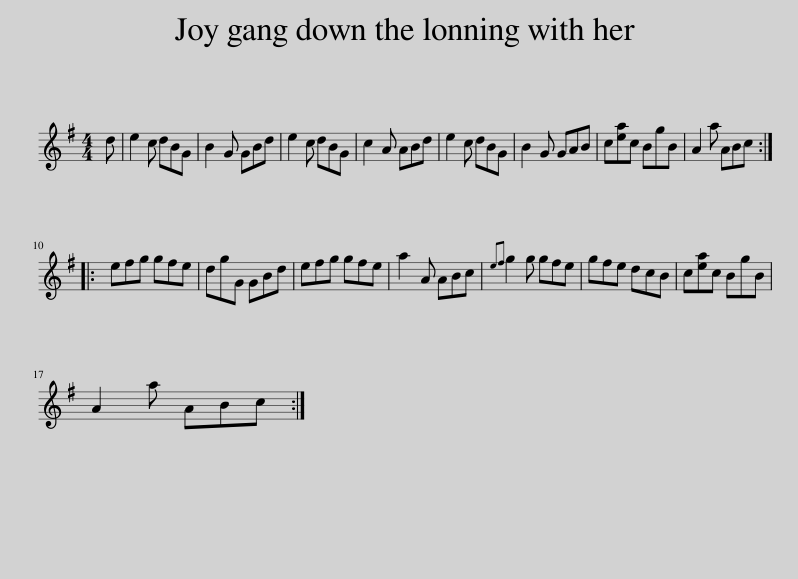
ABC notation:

X:1
L:1/8
M:4/4
I:linebreak $
K:G
V:1 treble
V:1
 d | e2 c dBG | B2 G GBd | e2 c dBG | c2 A ABd | %5
 e2 c dBG | B2 G GAB | c[ea]c BgB | A2 a ABc ::$ efg gfe | %10
 dgG GBd | efg gfe | a2 A ABc |{ef} g2 g gfe | gfe dcB | %15
 c[ea]c BgB |$ A2 a ABc :| %17
